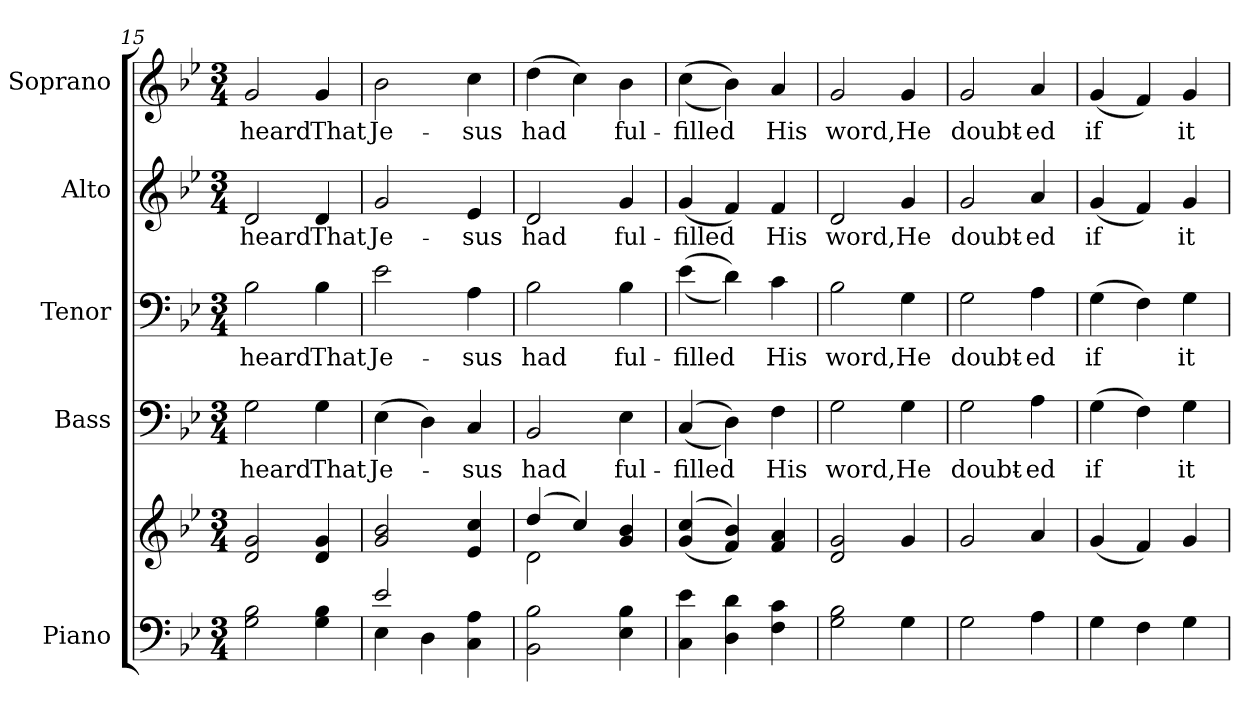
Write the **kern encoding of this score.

**kern	**kern	**kern	**text	**kern	**text	**kern	**text	**kern	**text
*part5	*part5	*part4	*part4	*part3	*part3	*part2	*part2	*part1	*part1
*staff6	*staff5	*staff4	*staff4	*staff3	*staff3	*staff2	*staff2	*staff1	*staff1
*I"Piano	*	*I"Bass	*	*I"Tenor	*	*I"Alto	*	*I"Soprano	*
*I'Pno.	*	*I'B.	*	*I'T.	*	*I'A.	*	*I'S.	*
*clefF4	*clefG2	*clefF4	*	*clefF4	*	*clefG2	*	*clefG2	*
*k[b-e-]	*k[b-e-]	*k[b-e-]	*	*k[b-e-]	*	*k[b-e-]	*	*k[b-e-]	*
*B-:	*B-:	*B-:	*	*B-:	*	*B-:	*	*B-:	*
*M3/4	*M3/4	*M3/4	*	*M3/4	*	*M3/4	*	*M3/4	*
=15	=15	=15	=15	=15	=15	=15	=15	=15	=15
!	!	!	!LO:LY:b:color=#000000	!	!	!	!	!	!
!	!	!	!	!	!LO:LY:b:color=#000000	!	!	!	!
!	!	!	!	!	!	!	!LO:LY:b:color=#000000	!	!
!	!	!	!	!	!	!	!	!	!LO:LY:b:color=#000000
2Gi\ 2B-i	2di/ 2gi	2Gi\	heard	2B-i\	heard	2di/	heard	2gi/	heard
!	!	!	!LO:LY:b:color=#000000	!	!	!	!	!	!
!	!	!	!	!	!LO:LY:b:color=#000000	!	!	!	!
!	!	!	!	!	!	!	!LO:LY:b:color=#000000	!	!
!	!	!	!	!	!	!	!	!	!LO:LY:b:color=#000000
4Gi\ 4B-i	4di/ 4gi	4Gi\	That	4B-i\	That	4di/	That	4gi/	That
!!LO:PB:g=z
=16	=16	=16	=16	=16	=16	=16	=16	=16	=16
*^	*	*	*	*	*	*	*	*	*
!	!	!	!	!LO:LY:b:color=#000000	!	!	!	!	!	!
!	!	!	!	!	!	!LO:LY:b:color=#000000	!	!	!	!
!	!	!	!	!	!	!	!	!LO:LY:b:color=#000000	!	!
!	!	!	!	!	!	!	!	!	!	!LO:LY:b:color=#000000
2e-i/	4E-i\	2gi/ 2b-i	(4E-i\	Je-	2e-i\	Je-	2gi/	Je-	2b-i\	Je-
.	4Di\	.	4Di\)	.	.	.	.	.	.	.
!	!	!	!	!LO:LY:b:color=#000000	!	!	!	!	!	!
!	!	!	!	!	!	!LO:LY:b:color=#000000	!	!	!	!
!	!	!	!	!	!	!	!	!LO:LY:b:color=#000000	!	!
!	!	!	!	!	!	!	!	!	!	!LO:LY:b:color=#000000
4Ci\ 4Ai	4ryy	4e-i/ 4cci	4Ci/	-sus	4Ai\	-sus	4e-i/	-sus	4cci\	-sus
*v	*v	*	*	*	*	*	*	*	*	*
=17	=17	=17	=17	=17	=17	=17	=17	=17	=17
*	*^	*	*	*	*	*	*	*	*
*^	*	*	*	*	*	*	*	*	*	*
!	!	!	!	!	!LO:LY:b:color=#000000	!	!	!	!	!	!
*v	*v	*	*	*	*	*	*	*	*	*	*
*^	*	*	*	*	*	*	*	*	*	*
!	!	!	!	!	!	!	!LO:LY:b:color=#000000	!	!	!	!
*v	*v	*	*	*	*	*	*	*	*	*	*
*^	*	*	*	*	*	*	*	*	*	*
!	!	!	!	!	!	!	!	!	!LO:LY:b:color=#000000	!	!
*v	*v	*	*	*	*	*	*	*	*	*	*
*^	*	*	*	*	*	*	*	*	*	*
!	!	!	!	!	!	!	!	!	!	!	!LO:LY:b:color=#000000
*v	*v	*	*	*	*	*	*	*	*	*	*
2BB-i\ 2B-i	(4ddi/	2di\	2BB-i/	had	2B-i\	had	2di/	had	(4ddi\	had
.	4cci/)	.	.	.	.	.	.	.	4cci\)	.
!	!	!	!	!LO:LY:b:color=#000000	!	!	!	!	!	!
!	!	!	!	!	!	!LO:LY:b:color=#000000	!	!	!	!
!	!	!	!	!	!	!	!	!LO:LY:b:color=#000000	!	!
!	!	!	!	!	!	!	!	!	!	!LO:LY:b:color=#000000
4E-i\ 4B-i	4gi/ 4b-i	4ryy	4E-i\	ful-	4B-i\	ful-	4gi/	ful-	4b-i\	ful-
*	*v	*v	*	*	*	*	*	*	*	*
!!LO:PB:g=z
=18	=18	=18	=18	=18	=18	=18	=18	=18	=18
*	*^	*	*	*	*	*	*	*	*
!	!	!	!	!LO:LY:b:color=#000000	!	!	!	!	!	!
*	*v	*v	*	*	*	*	*	*	*	*
*	*^	*	*	*	*	*	*	*	*
!	!	!	!	!	!	!LO:LY:b:color=#000000	!	!	!	!
*	*v	*v	*	*	*	*	*	*	*	*
*	*^	*	*	*	*	*	*	*	*
!	!	!	!	!	!	!	!	!LO:LY:b:color=#000000	!	!
*	*v	*v	*	*	*	*	*	*	*	*
*	*^	*	*	*	*	*	*	*	*
!	!	!	!	!	!	!	!	!	!	!LO:LY:b:color=#000000
*	*v	*v	*	*	*	*	*	*	*	*
4Ci\ 4e-i	((4gi/ 4cci	((4Ci/	-filled	((4e-i\	-filled	(4gi/	-filled	((4cci\	-filled
4Di\ 4di	4fi/ 4b-i))	4Di\))	.	4di\))	.	4fi/)	.	4b-i\))	.
!	!	!	!LO:LY:b:color=#000000	!	!	!	!	!	!
!	!	!	!	!	!LO:LY:b:color=#000000	!	!	!	!
!	!	!	!	!	!	!	!LO:LY:b:color=#000000	!	!
!	!	!	!	!	!	!	!	!	!LO:LY:b:color=#000000
4Fi\ 4ci	4fi/ 4ai	4Fi\	His	4ci\	His	4fi/	His	4ai/	His
=19	=19	=19	=19	=19	=19	=19	=19	=19	=19
!	!	!	!LO:LY:b:color=#000000	!	!	!	!	!	!
!	!	!	!	!	!LO:LY:b:color=#000000	!	!	!	!
!	!	!	!	!	!	!	!LO:LY:b:color=#000000	!	!
!	!	!	!	!	!	!	!	!	!LO:LY:b:color=#000000
2Gi\ 2B-i	2di/ 2gi	2Gi\	word,	2B-i\	word,	2di/	word,	2gi/	word,
!	!	!	!LO:LY:b:color=#000000	!	!	!	!	!	!
!	!	!	!	!	!LO:LY:b:color=#000000	!	!	!	!
!	!	!	!	!	!	!	!LO:LY:b:color=#000000	!	!
!	!	!	!	!	!	!	!	!	!LO:LY:b:color=#000000
4Gi\	4gi/	4Gi\	He	4Gi\	He	4gi/	He	4gi/	He
!!LO:PB:g=z
=20	=20	=20	=20	=20	=20	=20	=20	=20	=20
!	!	!	!LO:LY:b:color=#000000	!	!	!	!	!	!
!	!	!	!	!	!LO:LY:b:color=#000000	!	!	!	!
!	!	!	!	!	!	!	!LO:LY:b:color=#000000	!	!
!	!	!	!	!	!	!	!	!	!LO:LY:b:color=#000000
2Gi\	2gi/	2Gi\	doubt-	2Gi\	doubt-	2gi/	doubt-	2gi/	doubt-
!	!	!	!LO:LY:b:color=#000000	!	!	!	!	!	!
!	!	!	!	!	!LO:LY:b:color=#000000	!	!	!	!
!	!	!	!	!	!	!	!LO:LY:b:color=#000000	!	!
!	!	!	!	!	!	!	!	!	!LO:LY:b:color=#000000
4Ai\	4ai/	4Ai\	-ed	4Ai\	-ed	4ai/	-ed	4ai/	-ed
=21	=21	=21	=21	=21	=21	=21	=21	=21	=21
!	!	!	!LO:LY:b:color=#000000	!	!	!	!	!	!
!	!	!	!	!	!LO:LY:b:color=#000000	!	!	!	!
!	!	!	!	!	!	!	!LO:LY:b:color=#000000	!	!
!	!	!	!	!	!	!	!	!	!LO:LY:b:color=#000000
4Gi\	(4gi/	(4Gi\	if	(4Gi\	if	(4gi/	if	(4gi/	if
4Fi\	4fi/)	4Fi\)	.	4Fi\)	.	4fi/)	.	4fi/)	.
!	!	!	!LO:LY:b:color=#000000	!	!	!	!	!	!
!	!	!	!	!	!LO:LY:b:color=#000000	!	!	!	!
!	!	!	!	!	!	!	!LO:LY:b:color=#000000	!	!
!	!	!	!	!	!	!	!	!	!LO:LY:b:color=#000000
4Gi\	4gi/	4Gi\	it	4Gi\	it	4gi/	it	4gi/	it
=	=	=	=	=	=	=	=	=	=
*-	*-	*-	*-	*-	*-	*-	*-	*-	*-
